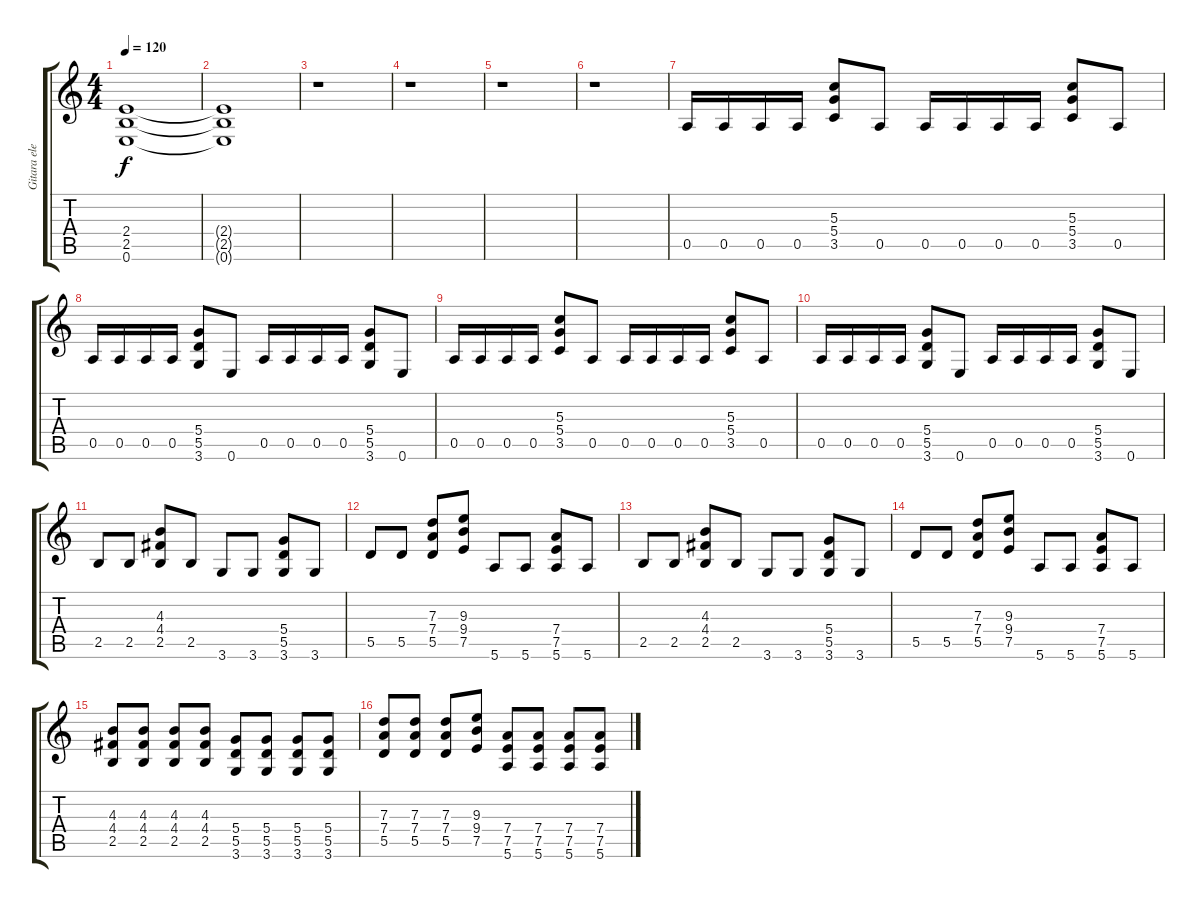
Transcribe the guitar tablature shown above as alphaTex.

\track ("Gitara elektryczna (II)" "Gitara ele") {instrument distortionguitar}
\staff {score tabs}
\tuning (E4 B3 G3 D3 A2 E2) {hide}
\ts (4 4)
\tempo 120
\clef g2
\ks c
(2.4 2.5 0.6).1{dy f} |
(2.4{t} 2.5{t} 0.6{t}).1 |
r.1 |
r.1 |
r.1 |
r.1 |
0.5.16 0.5.16 0.5.16 0.5.16 (5.3 5.4 3.5).8 0.5.8 0.5.16 0.5.16 0.5.16 0.5.16 (5.3 5.4 3.5).8 0.5.8 |
0.5.16 0.5.16 0.5.16 0.5.16 (5.4 5.5 3.6).8 0.6.8 0.5.16 0.5.16 0.5.16 0.5.16 (5.4 5.5 3.6).8 0.6.8 |
0.5.16 0.5.16 0.5.16 0.5.16 (5.3 5.4 3.5).8 0.5.8 0.5.16 0.5.16 0.5.16 0.5.16 (5.3 5.4 3.5).8 0.5.8 |
0.5.16 0.5.16 0.5.16 0.5.16 (5.4 5.5 3.6).8 0.6.8 0.5.16 0.5.16 0.5.16 0.5.16 (5.4 5.5 3.6).8 0.6.8 |
2.5.8 2.5.8 (4.3 4.4 2.5).8 2.5.8 3.6.8 3.6.8 (5.4 5.5 3.6).8 3.6.8 |
5.5.8 5.5.8 (7.3 7.4 5.5).8 (9.3 9.4 7.5).8 5.6.8 5.6.8 (7.4 7.5 5.6).8 5.6.8 |
2.5.8 2.5.8 (4.3 4.4 2.5).8 2.5.8 3.6.8 3.6.8 (5.4 5.5 3.6).8 3.6.8 |
5.5.8 5.5.8 (7.3 7.4 5.5).8 (9.3 9.4 7.5).8 5.6.8 5.6.8 (7.4 7.5 5.6).8 5.6.8 |
(4.3 4.4 2.5).8 (4.3 4.4 2.5).8 (4.3 4.4 2.5).8 (4.3 4.4 2.5).8 (5.4 5.5 3.6).8 (5.4 5.5 3.6).8 (5.4 5.5 3.6).8 (5.4 5.5 3.6).8 |
(7.3 7.4 5.5).8 (7.3 7.4 5.5).8 (7.3 7.4 5.5).8 (9.3 9.4 7.5).8 (7.4 7.5 5.6).8 (7.4 7.5 5.6).8 (7.4 7.5 5.6).8 (7.4 7.5 5.6).8
